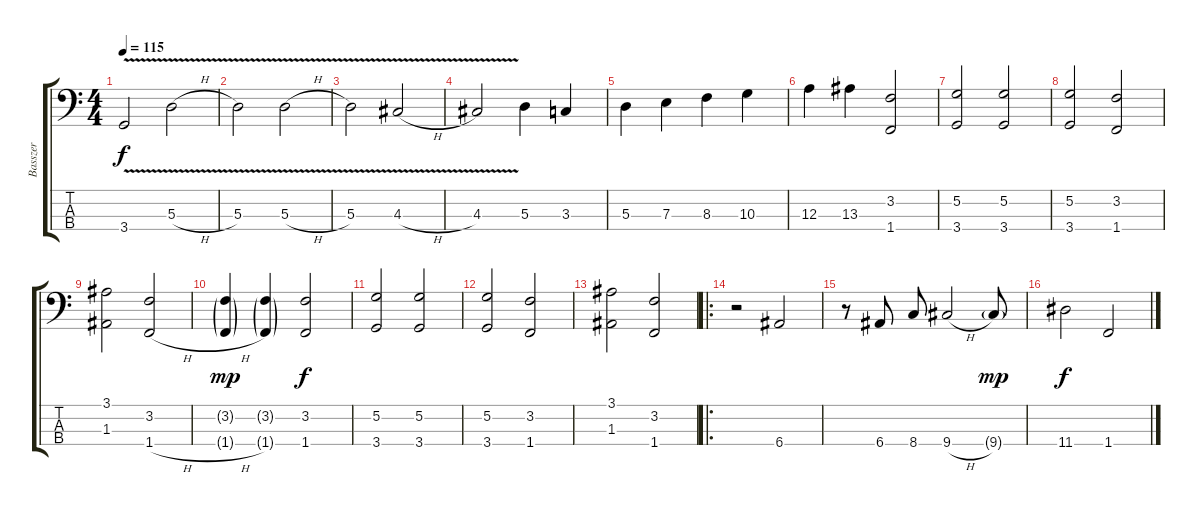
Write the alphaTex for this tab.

\track ("Basszer" "Basszer") {instrument fretlessbass}
\staff {score tabs}
\tuning (G2 D2 A1 E1) {hide}
\ts (4 4)
\tempo 115
\clef f4
\ks c
3.4{v}.2{dy f} 5.3{v h}.2 |
5.3{v}.2 5.3{v h}.2 |
5.3{v}.2 4.3{v h}.2 |
4.3{v}.2 5.3.4 3.3.4 |
5.3.4 7.3.4 8.3.4 10.3.4 |
12.3.4 13.3.4 (3.2 1.4).2 |
(5.2 3.4).2 (5.2 3.4).2 |
(5.2 3.4).2 (3.2 1.4).2 |
(3.1 1.3).2 (3.2 1.4{h}).2 |
(3.2{g} 1.4{h g}).4{dy mp} (3.2{g} 1.4{g}).4 (3.2 1.4).2{dy f} |
(5.2 3.4).2 (5.2 3.4).2 |
(5.2 3.4).2 (3.2 1.4).2 |
(3.1 1.3).2 (3.2 1.4).2 |
\ro
r.2 6.4.2 |
r.8 6.4.8 8.4.8 9.4{h}.2 9.4{g}.8{dy mp} |
11.4.2{dy f} 1.4{h}.2
